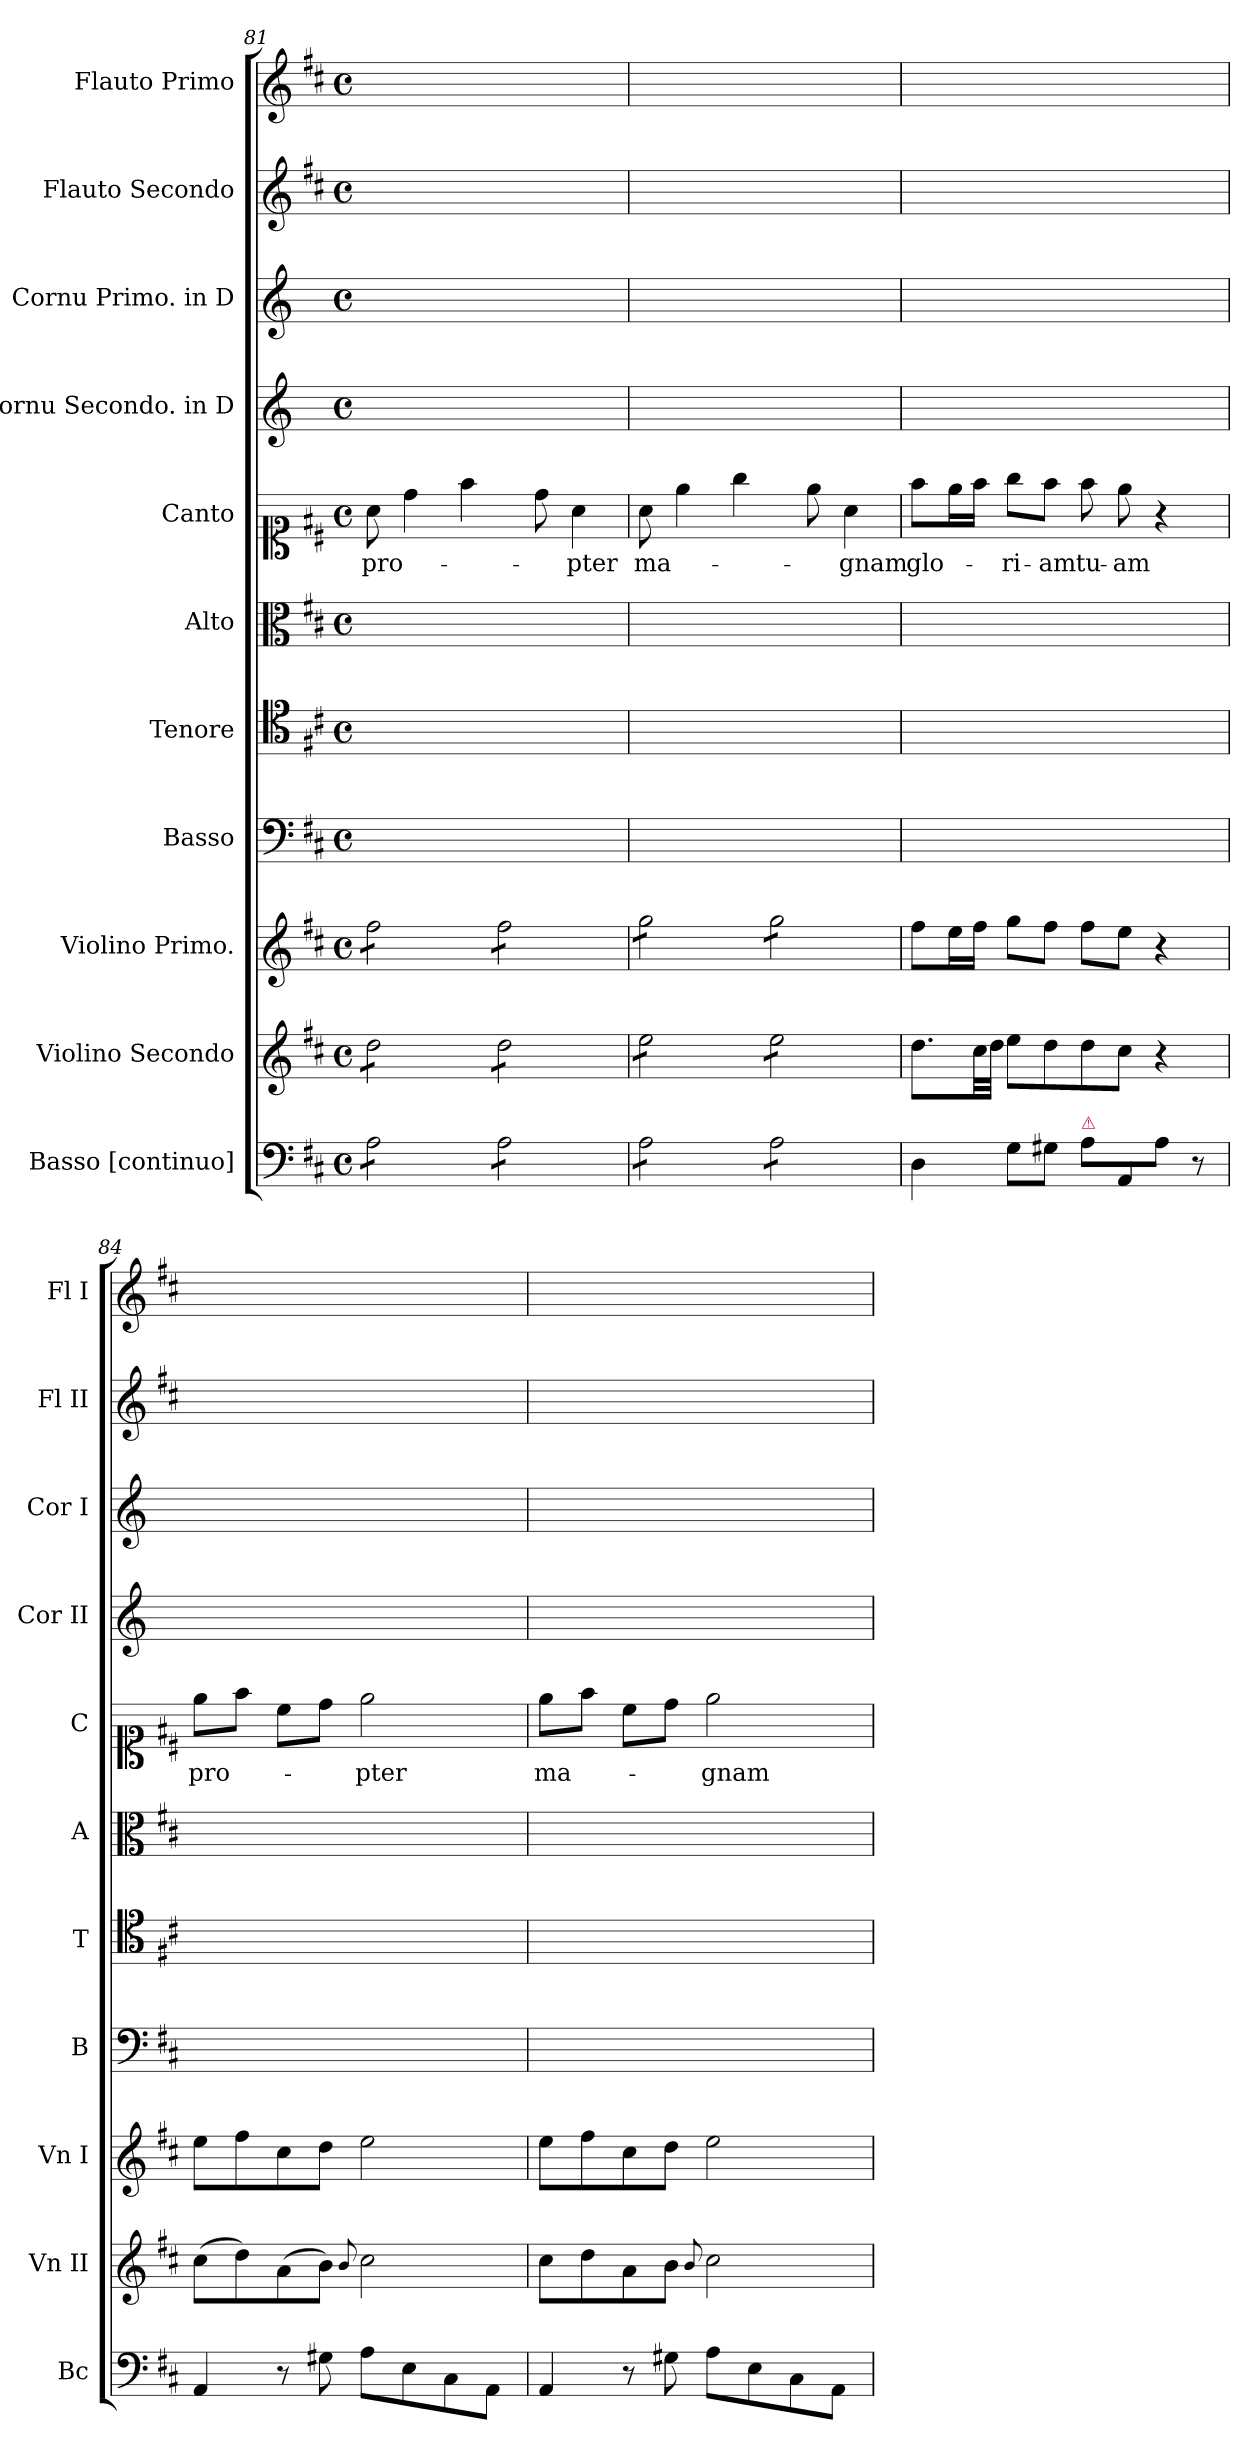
**kern	**kern	**kern	**kern	**kern	**kern	**kern	**text	**kern	**kern	**kern	**kern
*part11	*part10	*part9	*part8	*part7	*part6	*part5	*part5	*part4	*part3	*part2	*part1
*staff11	*staff10	*staff9	*staff8	*staff7	*staff6	*staff5	*staff5	*staff4	*staff3	*staff2	*staff1
*I"Basso [continuo]	*I"Violino Secondo	*I"Violino Primo.	*I"Basso	*I"Tenore	*I"Alto	*I"Canto	*	*I"Cornu Secondo. in D	*I"Cornu Primo. in D	*I"Flauto Secondo	*I"Flauto Primo
*I'Bc	*I'Vn II	*I'Vn I	*I'B	*I'T	*I'A	*I'C	*	*I'Cor II	*I'Cor I	*I'Fl II	*I'Fl I
*clefF4	*clefG2	*clefG2	*clefF4	*clefC4	*clefC3	*clefC1	*	*clefG2	*clefG2	*clefG2	*clefG2
*	*	*	*	*	*	*	*	*ITrd-1c-2	*ITrd-1c-2	*	*
*k[f#c#]	*k[f#c#]	*k[f#c#]	*k[f#c#]	*k[f#c#]	*k[f#c#]	*k[f#c#]	*	*k[f#c#]	*k[f#c#]	*k[f#c#]	*k[f#c#]
*M4/4	*M4/4	*M4/4	*M4/4	*M4/4	*M4/4	*M4/4	*	*M4/4	*M4/4	*M4/4	*M4/4
*met(c)	*met(c)	*met(c)	*met(c)	*met(c)	*met(c)	*met(c)	*	*met(c)	*met(c)	*met(c)	*met(c)
=81	=81	=81	=81	=81	=81	=81	=81	=81	=81	=81	=81
!	!	!	!	!	!	!	!LO:LY:i	!	!	!	!
*tremolo	*	*	*	*	*	*	*	*	*	*	*
*	*tremolo	*	*	*	*	*	*	*	*	*	*
*	*	*tremolo	*	*	*	*	*	*	*	*	*
8A\L	8dd\L	8ff#\L	1ryy	1ryy	1ryy	8a\	pro-	1ryy	1ryy	1ryy	1ryy
8A\	8dd\	8ff#\	.	.	.	4dd\	.	.	.	.	.
8A\	8dd\	8ff#\	.	.	.	.	.	.	.	.	.
8A\J	8dd\J	8ff#\J	.	.	.	4ff#\	.	.	.	.	.
8A\L	8dd\L	8ff#\L	.	.	.	.	.	.	.	.	.
8A\	8dd\	8ff#\	.	.	.	8dd\	.	.	.	.	.
!	!	!	!	!	!	!	!LO:LY:i	!	!	!	!
8A\	8dd\	8ff#\	.	.	.	4a\	-pter	.	.	.	.
8A\J	8dd\J	8ff#\J	.	.	.	.	.	.	.	.	.
=82	=82	=82	=82	=82	=82	=82	=82	=82	=82	=82	=82
8A\L	8ee\L	8gg\L	1ryy	1ryy	1ryy	8a\	ma-	1ryy	1ryy	1ryy	1ryy
8A\	8ee\	8gg\	.	.	.	4ee\	.	.	.	.	.
8A\	8ee\	8gg\	.	.	.	.	.	.	.	.	.
8A\J	8ee\J	8gg\J	.	.	.	4gg\	.	.	.	.	.
8A\L	8ee\L	8gg\L	.	.	.	.	.	.	.	.	.
8A\	8ee\	8gg\	.	.	.	8ee\	.	.	.	.	.
8A\	8ee\	8gg\	.	.	.	4a\	-gnam	.	.	.	.
8A\J	8ee\J	8gg\J	.	.	.	.	.	.	.	.	.
*	*	*Xtremolo	*	*	*	*	*	*	*	*	*
*	*Xtremolo	*	*	*	*	*	*	*	*	*	*
*Xtremolo	*	*	*	*	*	*	*	*	*	*	*
=83	=83	=83	=83	=83	=83	=83	=83	=83	=83	=83	=83
4D\	8.dd\L	8ff#\L	1ryy	1ryy	1ryy	8ff#\L	glo-	1ryy	1ryy	1ryy	1ryy
.	.	16ee\L	.	.	.	16ee\L	.	.	.	.	.
.	32cc#\LL	16ff#\JJ	.	.	.	16ff#\JJ	.	.	.	.	.
.	32dd\JJJ	.	.	.	.	.	.	.	.	.	.
8G\L	8ee\L	8gg\L	.	.	.	8gg\L	-ri-	.	.	.	.
8G#X\J	8dd\	8ff#\J	.	.	.	8ff#\J	-am	.	.	.	.
!LO:TX:a:color=crimson:t=⚠	!	!	!	!	!	!	!	!	!	!	!
8A\L	8dd\	8ff#\L	.	.	.	8ff#\	tu-	.	.	.	.
8AA/	8cc#\J	8ee\J	.	.	.	8ee\	-am	.	.	.	.
8A\J	4r	4r	.	.	.	4r	.	.	.	.	.
8r	.	.	.	.	.	.	.	.	.	.	.
=84	=84	=84	=84	=84	=84	=84	=84	=84	=84	=84	=84
4AA/	(8cc#\L	8ee\L	1ryy	1ryy	1ryy	8ee\L	pro-	1ryy	1ryy	1ryy	1ryy
.	8dd\)	8ff#\	.	.	.	8ff#\J	.	.	.	.	.
8r	(8a\	8cc#\	.	.	.	8cc#\L	.	.	.	.	.
8G#X\	8b\J)	8dd\J	.	.	.	8dd\J	.	.	.	.	.
.	8qqb/	.	.	.	.	.	.	.	.	.	.
8A\L	2cc#\	2ee\	.	.	.	2ee\	-pter	.	.	.	.
8E\	.	.	.	.	.	.	.	.	.	.	.
8C#\	.	.	.	.	.	.	.	.	.	.	.
8AA\J	.	.	.	.	.	.	.	.	.	.	.
=85	=85	=85	=85	=85	=85	=85	=85	=85	=85	=85	=85
4AA/	8cc#\L	8ee\L	1ryy	1ryy	1ryy	8ee\L	ma-	1ryy	1ryy	1ryy	1ryy
.	8dd\	8ff#\	.	.	.	8ff#\J	.	.	.	.	.
8r	8a\	8cc#\	.	.	.	8cc#\L	.	.	.	.	.
8G#X\	8b\J	8dd\J	.	.	.	8dd\J	.	.	.	.	.
.	8qqb/	.	.	.	.	.	.	.	.	.	.
8A\L	2cc#\	2ee\	.	.	.	2ee\	-gnam	.	.	.	.
8E\	.	.	.	.	.	.	.	.	.	.	.
8C#\	.	.	.	.	.	.	.	.	.	.	.
8AA\J	.	.	.	.	.	.	.	.	.	.	.
=	=	=	=	=	=	=	=	=	=	=	=
*-	*-	*-	*-	*-	*-	*-	*-	*-	*-	*-	*-
